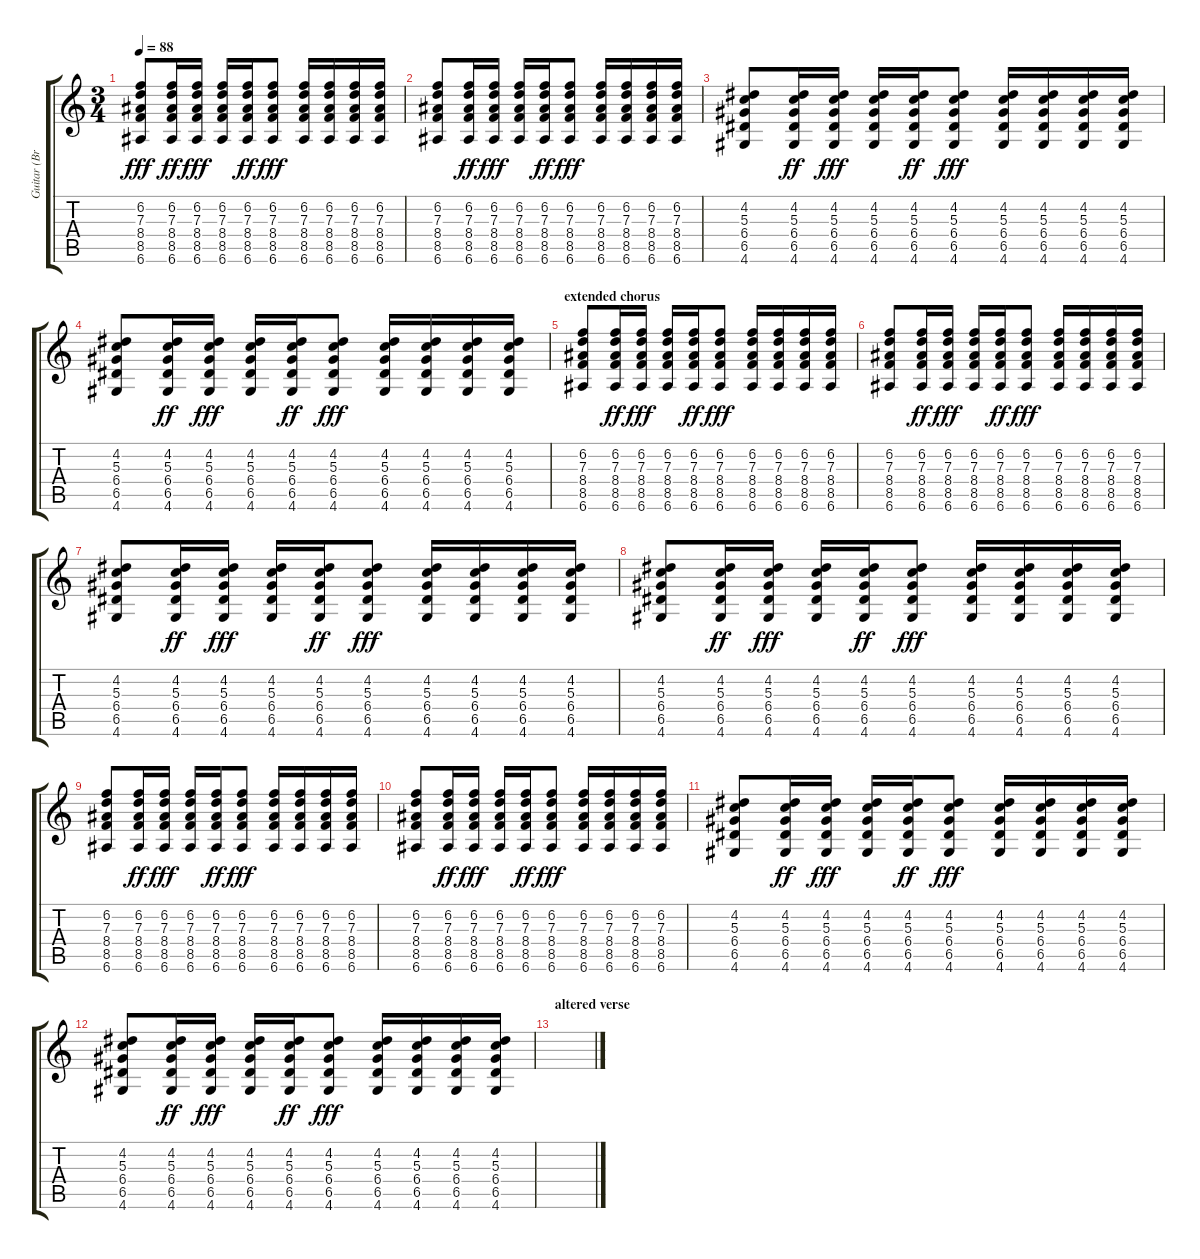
\track ("Guitar (Brandon)" "Guitar (Br") {instrument electricguitarclean}
\staff {score tabs}
\tuning (E4 B3 G3 D3 A2 E2) {hide}
\ts (3 4)
\tempo 88
\clef g2
\ks c
(6.2 7.3 8.4 8.5 6.6).8{dy fff} (6.2 7.3 8.4 8.5 6.6).16{dy ff} (6.2 7.3 8.4 8.5 6.6).16{dy fff} (6.2 7.3 8.4 8.5 6.6).16 (6.2 7.3 8.4 8.5 6.6).16{dy ff} (6.2 7.3 8.4 8.5 6.6).8{dy fff} (6.2 7.3 8.4 8.5 6.6).16 (6.2 7.3 8.4 8.5 6.6).16 (6.2 7.3 8.4 8.5 6.6).16 (6.2 7.3 8.4 8.5 6.6).16 |
(6.2 7.3 8.4 8.5 6.6).8 (6.2 7.3 8.4 8.5 6.6).16{dy ff} (6.2 7.3 8.4 8.5 6.6).16{dy fff} (6.2 7.3 8.4 8.5 6.6).16 (6.2 7.3 8.4 8.5 6.6).16{dy ff} (6.2 7.3 8.4 8.5 6.6).8{dy fff} (6.2 7.3 8.4 8.5 6.6).16 (6.2 7.3 8.4 8.5 6.6).16 (6.2 7.3 8.4 8.5 6.6).16 (6.2 7.3 8.4 8.5 6.6).16 |
(4.2 5.3 6.4 6.5 4.6).8 (4.2 5.3 6.4 6.5 4.6).16{dy ff} (4.2 5.3 6.4 6.5 4.6).16{dy fff} (4.2 5.3 6.4 6.5 4.6).16 (4.2 5.3 6.4 6.5 4.6).16{dy ff} (4.2 5.3 6.4 6.5 4.6).8{dy fff} (4.2 5.3 6.4 6.5 4.6).16 (4.2 5.3 6.4 6.5 4.6).16 (4.2 5.3 6.4 6.5 4.6).16 (4.2 5.3 6.4 6.5 4.6).16 |
(4.2 5.3 6.4 6.5 4.6).8 (4.2 5.3 6.4 6.5 4.6).16{dy ff} (4.2 5.3 6.4 6.5 4.6).16{dy fff} (4.2 5.3 6.4 6.5 4.6).16 (4.2 5.3 6.4 6.5 4.6).16{dy ff} (4.2 5.3 6.4 6.5 4.6).8{dy fff} (4.2 5.3 6.4 6.5 4.6).16 (4.2 5.3 6.4 6.5 4.6).16 (4.2 5.3 6.4 6.5 4.6).16 (4.2 5.3 6.4 6.5 4.6).16 |
\section ("" "extended chorus")
(6.2 7.3 8.4 8.5 6.6).8 (6.2 7.3 8.4 8.5 6.6).16{dy ff} (6.2 7.3 8.4 8.5 6.6).16{dy fff} (6.2 7.3 8.4 8.5 6.6).16 (6.2 7.3 8.4 8.5 6.6).16{dy ff} (6.2 7.3 8.4 8.5 6.6).8{dy fff} (6.2 7.3 8.4 8.5 6.6).16 (6.2 7.3 8.4 8.5 6.6).16 (6.2 7.3 8.4 8.5 6.6).16 (6.2 7.3 8.4 8.5 6.6).16 |
(6.2 7.3 8.4 8.5 6.6).8 (6.2 7.3 8.4 8.5 6.6).16{dy ff} (6.2 7.3 8.4 8.5 6.6).16{dy fff} (6.2 7.3 8.4 8.5 6.6).16 (6.2 7.3 8.4 8.5 6.6).16{dy ff} (6.2 7.3 8.4 8.5 6.6).8{dy fff} (6.2 7.3 8.4 8.5 6.6).16 (6.2 7.3 8.4 8.5 6.6).16 (6.2 7.3 8.4 8.5 6.6).16 (6.2 7.3 8.4 8.5 6.6).16 |
(4.2 5.3 6.4 6.5 4.6).8 (4.2 5.3 6.4 6.5 4.6).16{dy ff} (4.2 5.3 6.4 6.5 4.6).16{dy fff} (4.2 5.3 6.4 6.5 4.6).16 (4.2 5.3 6.4 6.5 4.6).16{dy ff} (4.2 5.3 6.4 6.5 4.6).8{dy fff} (4.2 5.3 6.4 6.5 4.6).16 (4.2 5.3 6.4 6.5 4.6).16 (4.2 5.3 6.4 6.5 4.6).16 (4.2 5.3 6.4 6.5 4.6).16 |
(4.2 5.3 6.4 6.5 4.6).8 (4.2 5.3 6.4 6.5 4.6).16{dy ff} (4.2 5.3 6.4 6.5 4.6).16{dy fff} (4.2 5.3 6.4 6.5 4.6).16 (4.2 5.3 6.4 6.5 4.6).16{dy ff} (4.2 5.3 6.4 6.5 4.6).8{dy fff} (4.2 5.3 6.4 6.5 4.6).16 (4.2 5.3 6.4 6.5 4.6).16 (4.2 5.3 6.4 6.5 4.6).16 (4.2 5.3 6.4 6.5 4.6).16 |
(6.2 7.3 8.4 8.5 6.6).8 (6.2 7.3 8.4 8.5 6.6).16{dy ff} (6.2 7.3 8.4 8.5 6.6).16{dy fff} (6.2 7.3 8.4 8.5 6.6).16 (6.2 7.3 8.4 8.5 6.6).16{dy ff} (6.2 7.3 8.4 8.5 6.6).8{dy fff} (6.2 7.3 8.4 8.5 6.6).16 (6.2 7.3 8.4 8.5 6.6).16 (6.2 7.3 8.4 8.5 6.6).16 (6.2 7.3 8.4 8.5 6.6).16 |
(6.2 7.3 8.4 8.5 6.6).8 (6.2 7.3 8.4 8.5 6.6).16{dy ff} (6.2 7.3 8.4 8.5 6.6).16{dy fff} (6.2 7.3 8.4 8.5 6.6).16 (6.2 7.3 8.4 8.5 6.6).16{dy ff} (6.2 7.3 8.4 8.5 6.6).8{dy fff} (6.2 7.3 8.4 8.5 6.6).16 (6.2 7.3 8.4 8.5 6.6).16 (6.2 7.3 8.4 8.5 6.6).16 (6.2 7.3 8.4 8.5 6.6).16 |
(4.2 5.3 6.4 6.5 4.6).8 (4.2 5.3 6.4 6.5 4.6).16{dy ff} (4.2 5.3 6.4 6.5 4.6).16{dy fff} (4.2 5.3 6.4 6.5 4.6).16 (4.2 5.3 6.4 6.5 4.6).16{dy ff} (4.2 5.3 6.4 6.5 4.6).8{dy fff} (4.2 5.3 6.4 6.5 4.6).16 (4.2 5.3 6.4 6.5 4.6).16 (4.2 5.3 6.4 6.5 4.6).16 (4.2 5.3 6.4 6.5 4.6).16 |
(4.2 5.3 6.4 6.5 4.6).8 (4.2 5.3 6.4 6.5 4.6).16{dy ff} (4.2 5.3 6.4 6.5 4.6).16{dy fff} (4.2 5.3 6.4 6.5 4.6).16 (4.2 5.3 6.4 6.5 4.6).16{dy ff} (4.2 5.3 6.4 6.5 4.6).8{dy fff} (4.2 5.3 6.4 6.5 4.6).16 (4.2 5.3 6.4 6.5 4.6).16 (4.2 5.3 6.4 6.5 4.6).16 (4.2 5.3 6.4 6.5 4.6).16 |
\section ("" "altered verse")
